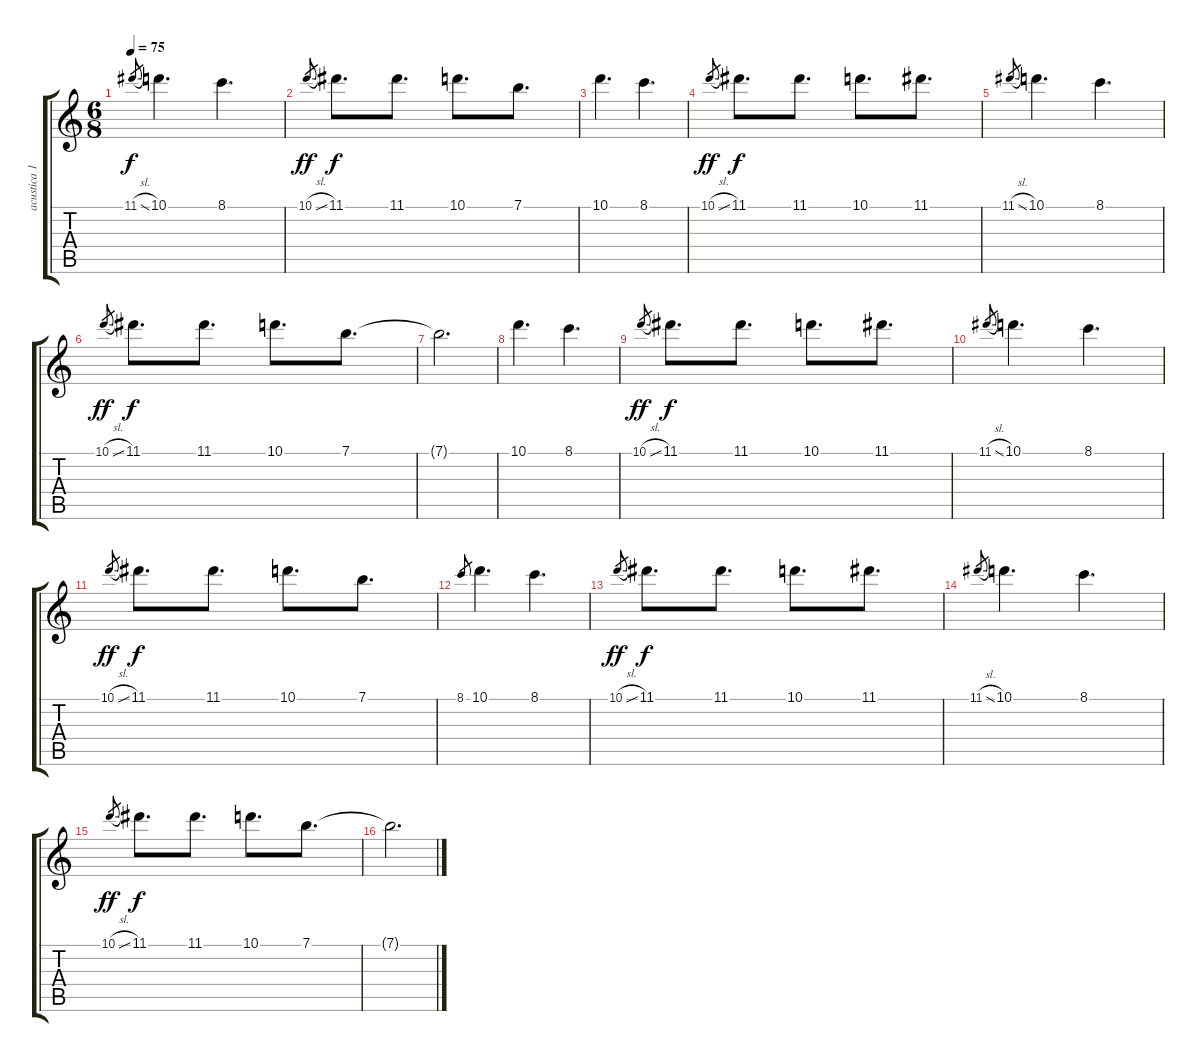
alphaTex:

\track ("acustica 1" "acustica 1") {instrument acousticguitarnylon}
\staff {score tabs}
\tuning (E4 B3 G3 D3 A2 E2) {hide}
\ts (6 8)
\tempo 75
\clef g2
\ks c
11.1{sl}.8{gr dy f} 10.1.4{d} 8.1.4{d} |
10.1{sl}.8{gr dy ff} 11.1.8{d dy f} 11.1.8{d} 10.1.8{d} 7.1.8{d} |
10.1.4{d} 8.1.4{d} |
10.1{sl}.8{gr dy ff} 11.1.8{d dy f} 11.1.8{d} 10.1.8{d} 11.1.8{d} |
11.1{sl}.8{gr} 10.1.4{d} 8.1.4{d} |
10.1{sl}.8{gr dy ff} 11.1.8{d dy f} 11.1.8{d} 10.1.8{d} 7.1.8{d} |
7.1{t}.2{d} |
10.1.4{d} 8.1.4{d} |
10.1{sl}.8{gr dy ff} 11.1.8{d dy f} 11.1.8{d} 10.1.8{d} 11.1.8{d} |
11.1{sl}.8{gr} 10.1.4{d} 8.1.4{d} |
10.1{sl}.8{gr dy ff} 11.1.8{d dy f} 11.1.8{d} 10.1.8{d} 7.1.8{d} |
8.1.8{gr} 10.1.4{d} 8.1.4{d} |
10.1{sl}.8{gr dy ff} 11.1.8{d dy f} 11.1.8{d} 10.1.8{d} 11.1.8{d} |
11.1{sl}.8{gr} 10.1.4{d} 8.1.4{d} |
10.1{sl}.8{gr dy ff} 11.1.8{d dy f} 11.1.8{d} 10.1.8{d} 7.1.8{d} |
7.1{t}.2{d}
